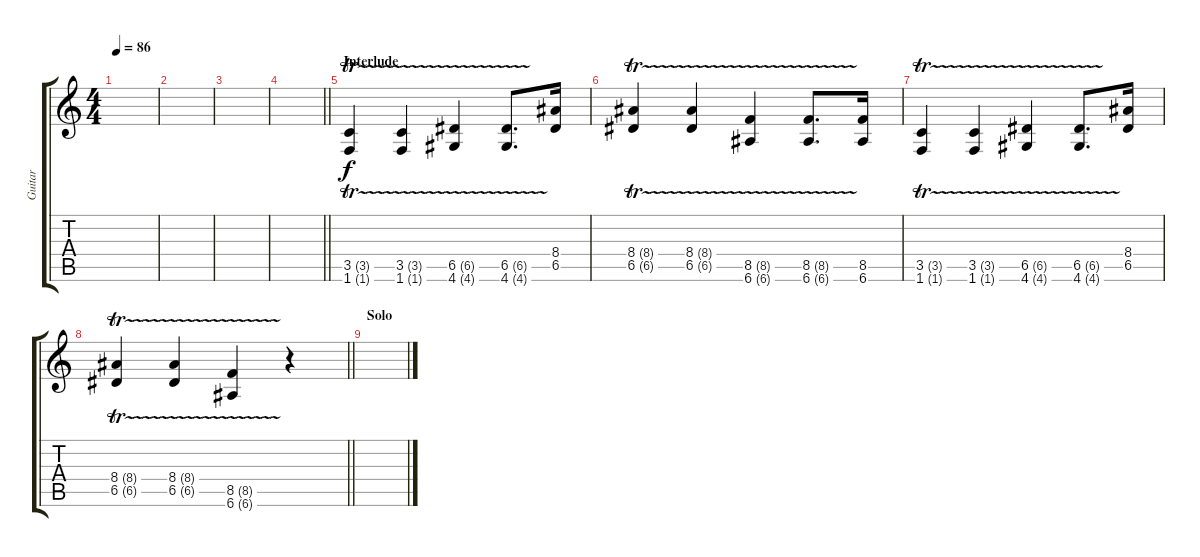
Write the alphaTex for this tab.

\track ("Guitar" "Guitar") {instrument distortionguitar}
\staff {score tabs}
\tuning (E4 B3 G3 D3 A2 E2) {hide}
\ts (4 4)
\tempo 86
\clef g2
\ks c
|
|
|
\barLineRight lightlight
|
\section ("" "Interlude")
(3.5{tr (3 16)} 1.6{tr (1 16)}).4 (3.5{tr (3 16)} 1.6{tr (1 16)}).4 (6.5{tr (6 16)} 4.6{tr (4 16)}).4 (6.5{tr (6 16)} 4.6{tr (4 16)}).8{d} (8.4 6.5).16 |
(8.4{tr (8 16)} 6.5{tr (6 16)}).4 (8.4{tr (8 16)} 6.5{tr (6 16)}).4 (8.5{tr (8 16)} 6.6{tr (6 16)}).4 (8.5{tr (8 16)} 6.6{tr (6 16)}).8{d} (8.5 6.6).16 |
(3.5{tr (3 16)} 1.6{tr (1 16)}).4 (3.5{tr (3 16)} 1.6{tr (1 16)}).4 (6.5{tr (6 16)} 4.6{tr (4 16)}).4 (6.5{tr (6 16)} 4.6{tr (4 16)}).8{d} (8.4 6.5).16 |
\barLineRight lightlight
(8.4{tr (8 16)} 6.5{tr (6 16)}).4 (8.4{tr (8 16)} 6.5{tr (6 16)}).4 (8.5{tr (8 16)} 6.6{tr (6 16)}).4 r.4 |
\section ("" "Solo")
